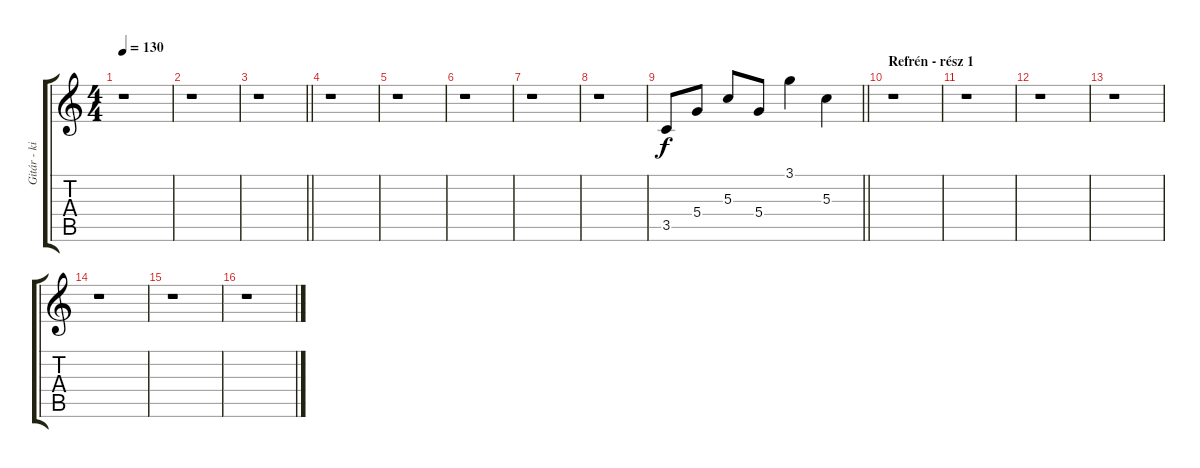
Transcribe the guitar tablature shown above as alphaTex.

\track ("Gitár - kiegészítõk" "Gitár - ki") {instrument electricguitarclean}
\staff {score tabs}
\tuning (E4 B3 G3 D3 A2 E2) {hide}
\ts (4 4)
\tempo 130
\clef g2
\ks c
r.1{dy f} |
r.1 |
\barLineRight lightlight
r.1 |
r.1 |
r.1 |
r.1 |
r.1 |
r.1 |
\barLineRight lightlight
3.5.8 5.4.8 5.3.8 5.4.8 3.1.4 5.3.4 |
\section ("" "Refrén - rész 1")
r.1 |
r.1 |
r.1 |
r.1 |
r.1 |
r.1 |
r.1
